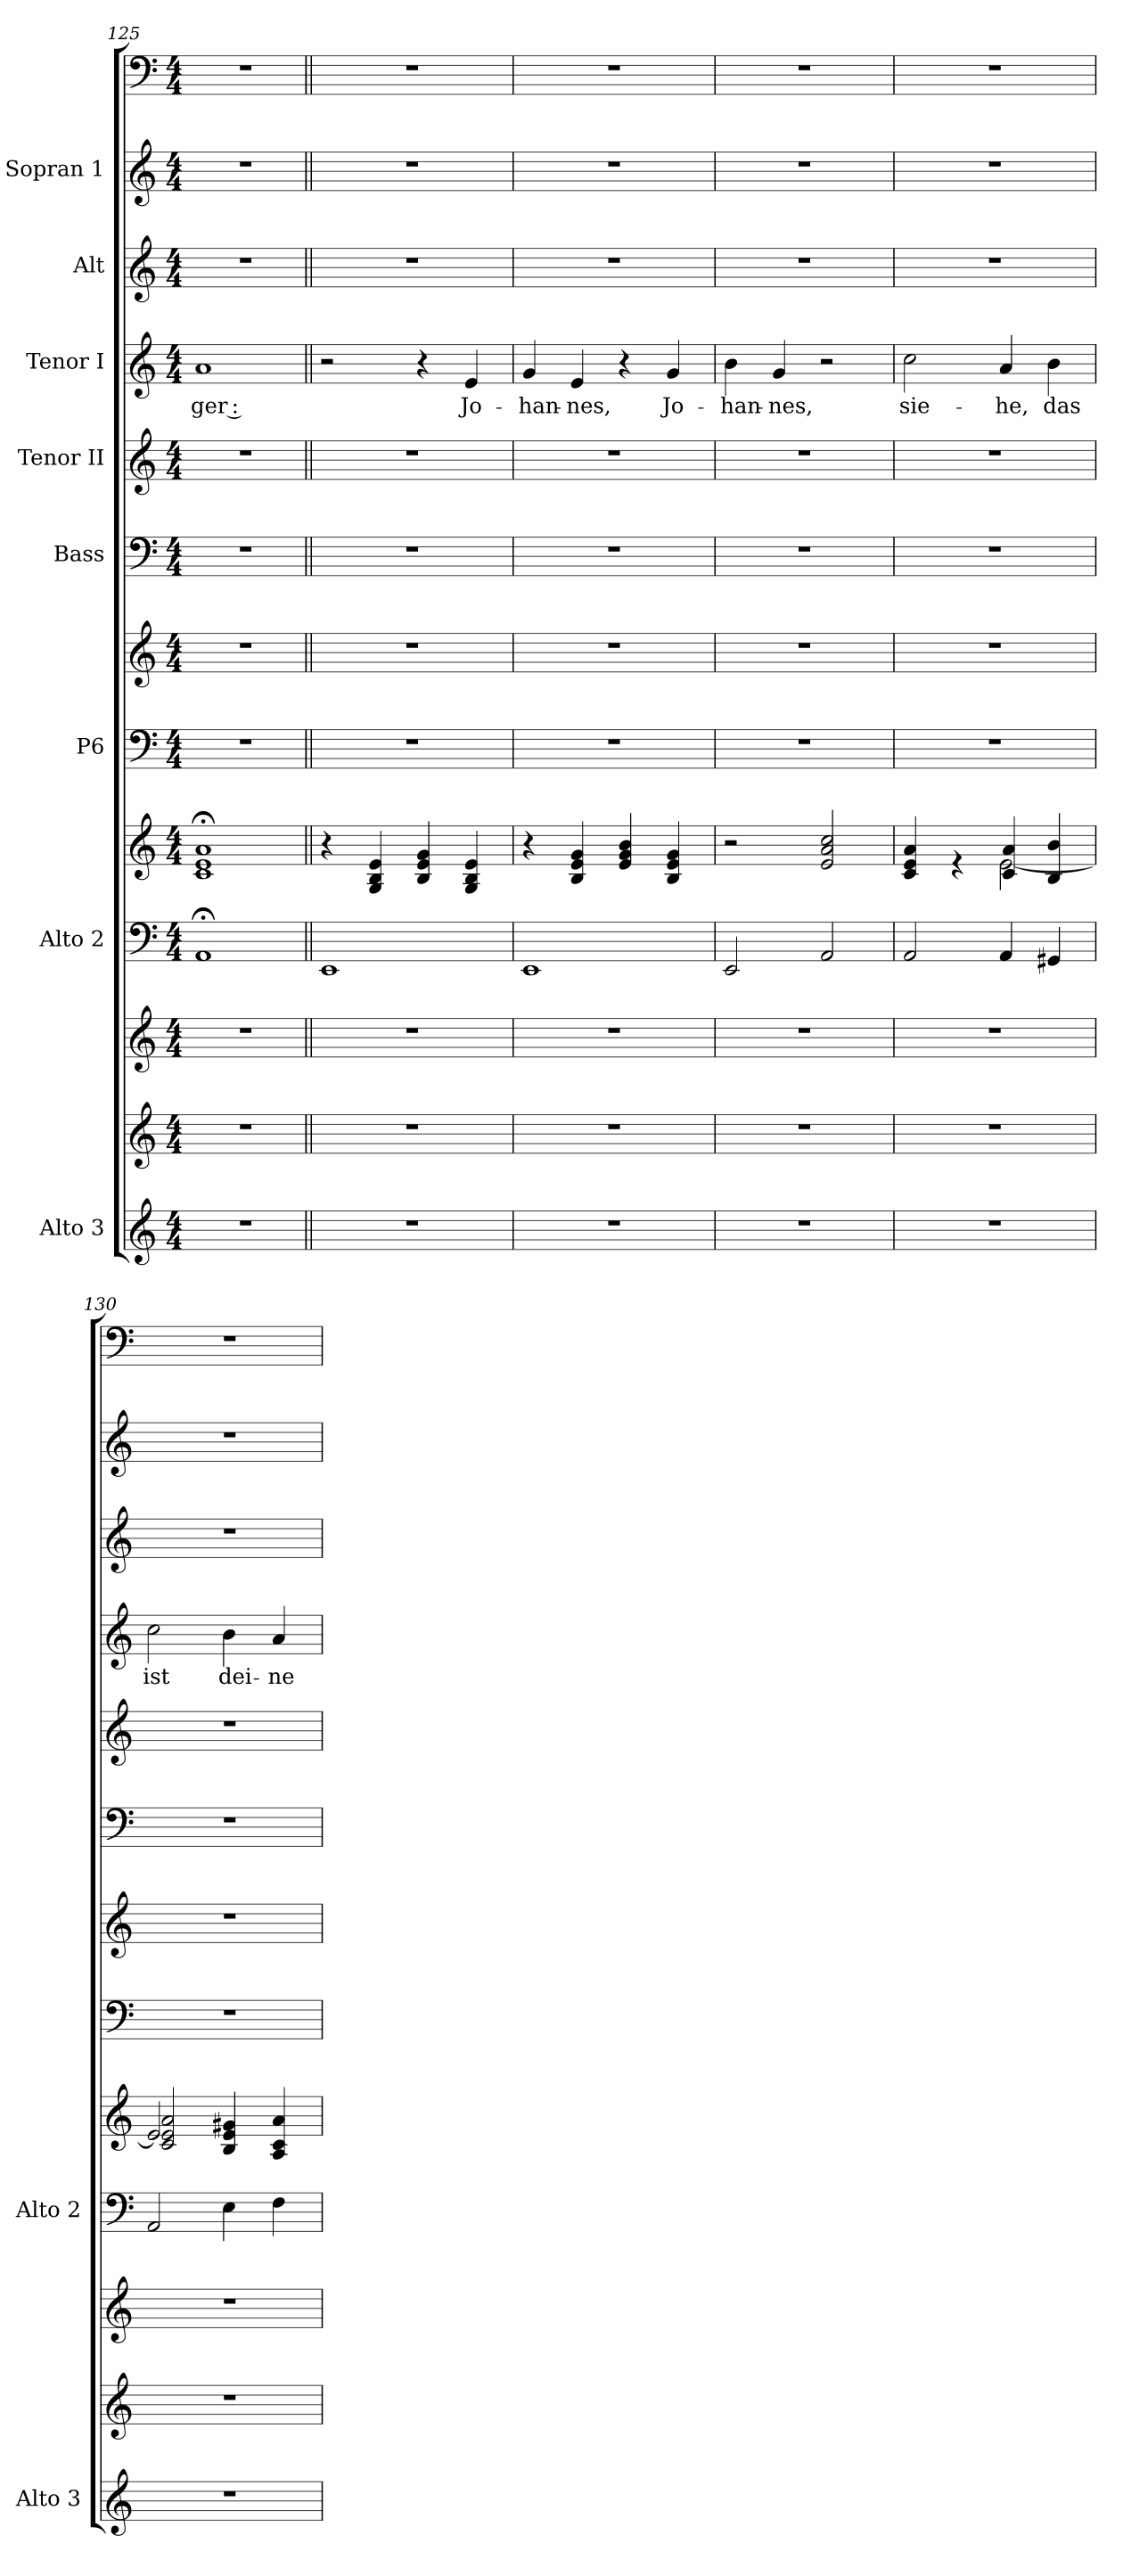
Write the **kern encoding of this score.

**kern	**kern	**kern	**kern	**kern	**kern	**kern	**kern	**kern	**kern	**text	**kern	**kern	**kern
*part11	*part10	*part9	*part8	*part8	*part7	*part7	*part6	*part5	*part4	*part4	*part3	*part2	*part1
*staff13	*staff12	*staff11	*staff10	*staff9	*staff8	*staff7	*staff6	*staff5	*staff4	*staff4	*staff3	*staff2	*staff1
*I"Alto 3	*	*	*I"Alto 2	*	*I"P6	*	*I"Bass	*I"Tenor II	*I"Tenor I	*	*I"Alt	*I"Sopran 1	*
*I'Alto 3	*	*	*I'Alto 2	*	*	*	*	*	*	*	*	*	*
*clefG2	*clefG2	*clefG2	*clefF4	*clefG2	*clefF4	*clefG2	*clefF4	*clefG2	*clefG2	*	*clefG2	*clefG2	*clefF4
*	*ITrd7c12	*ITrd7c12	*	*	*	*	*	*ITrd7c12	*ITrd7c12	*	*	*	*
*k[]	*k[]	*k[]	*k[]	*k[]	*k[]	*k[]	*k[]	*k[]	*k[]	*	*k[]	*k[]	*k[]
*C:	*C:	*C:	*C:	*C:	*C:	*C:	*C:	*C:	*C:	*	*C:	*C:	*C:
*M4/4	*M4/4	*M4/4	*M4/4	*M4/4	*M4/4	*M4/4	*M4/4	*M4/4	*M4/4	*	*M4/4	*M4/4	*M4/4
=125	=125	=125	=125	=125	=125	=125	=125	=125	=125	=125	=125	=125	=125
*	*	*	*^	*^	*	*	*	*	*	*	*	*	*
*	*	*	*	*	*	*^	*	*	*	*	*	*	*	*	*
!	!	!	!	!	!	!	!	!	!	!	!	!	!LO:LY:b	!	!	!
1r	1r	1r	1AA;	1ryy	1ryy	1ryy	1c; 1e; 1a;	1r	1r	1r	1r	1A	-ger :	1r	1r	1r
=126||	=126||	=126||	=126||	=126||	=126||	=126||	=126||	=126||	=126||	=126||	=126||	=126||	=126||	=126||	=126||	=126||
1r	1r	1r	1EE	1ryy	1ryy	1ryy	4r	1r	1r	1r	1r	2r	.	1r	1r	1r
.	.	.	.	.	.	.	4G/ 4B/ 4e/	.	.	.	.	.	.	.	.	.
.	.	.	.	.	.	.	4B/ 4e/ 4g/	.	.	.	.	4r	.	.	.	.
!	!	!	!	!	!	!	!	!	!	!	!	!	!LO:LY:b	!	!	!
.	.	.	.	.	.	.	4G/ 4B/ 4e/	.	.	.	.	4E/	Jo-	.	.	.
=127	=127	=127	=127	=127	=127	=127	=127	=127	=127	=127	=127	=127	=127	=127	=127	=127
!	!	!	!	!	!	!	!	!	!	!	!	!	!LO:LY:b	!	!	!
1r	1r	1r	1EE	1ryy	1ryy	1ryy	4r	1r	1r	1r	1r	4G/	-han-	1r	1r	1r
!	!	!	!	!	!	!	!	!	!	!	!	!	!LO:LY:b	!	!	!
.	.	.	.	.	.	.	4B/ 4e/ 4g/	.	.	.	.	4E/	-nes,	.	.	.
.	.	.	.	.	.	.	4e/ 4g/ 4b/	.	.	.	.	4r	.	.	.	.
!	!	!	!	!	!	!	!	!	!	!	!	!	!LO:LY:b	!	!	!
.	.	.	.	.	.	.	4B/ 4e/ 4g/	.	.	.	.	4G/	Jo-	.	.	.
=128	=128	=128	=128	=128	=128	=128	=128	=128	=128	=128	=128	=128	=128	=128	=128	=128
!	!	!	!	!	!	!	!	!	!	!	!	!	!LO:LY:b	!	!	!
1r	1r	1r	2EE/	1ryy	1ryy	1ryy	2r	1r	1r	1r	1r	4B\	-han-	1r	1r	1r
!	!	!	!	!	!	!	!	!	!	!	!	!	!LO:LY:b	!	!	!
.	.	.	.	.	.	.	.	.	.	.	.	4G/	-nes,	.	.	.
.	.	.	2AA/	.	.	.	2e/ 2a/ 2cc/	.	.	.	.	2r	.	.	.	.
=129	=129	=129	=129	=129	=129	=129	=129	=129	=129	=129	=129	=129	=129	=129	=129	=129
!	!	!	!	!	!	!	!	!	!	!	!	!	!LO:LY:b	!	!	!
1r	1r	1r	2AA/	1ryy	1ryy	2ryy	4c/ 4e/ 4a/	1r	1r	1r	1r	2c\	sie-	1r	1r	1r
.	.	.	.	.	.	.	4r	.	.	.	.	.	.	.	.	.
!	!	!	!	!	!	!	!	!	!	!	!	!	!LO:LY:b	!	!	!
.	.	.	4AA/	.	.	[<2e\	4c/ 4a/	.	.	.	.	4A/	-he,	.	.	.
!	!	!	!	!	!	!	!	!	!	!	!	!	!LO:LY:b	!	!	!
.	.	.	4GG#X/	.	.	.	4B/ 4b/	.	.	.	.	4B\	das	.	.	.
=130	=130	=130	=130	=130	=130	=130	=130	=130	=130	=130	=130	=130	=130	=130	=130	=130
!	!	!	!	!	!	!	!	!	!	!	!	!	!LO:LY:b	!	!	!
1r	1r	1r	2AA/	1ryy	1ryy	2e/]	2c/ 2e/ 2a/	1r	1r	1r	1r	2c\	ist	1r	1r	1r
!	!	!	!	!	!	!	!	!	!	!	!	!	!LO:LY:b	!	!	!
.	.	.	4E\	.	.	2ryy	4B/ 4e/ 4g#X/	.	.	.	.	4B\	dei-	.	.	.
!	!	!	!	!	!	!	!	!	!	!	!	!	!LO:LY:b	!	!	!
.	.	.	4F\	.	.	.	4A/ 4c/ 4a/	.	.	.	.	4A/	-ne	.	.	.
*	*	*	*v	*v	*	*	*	*	*	*	*	*	*	*	*	*
*	*	*	*	*v	*v	*v	*	*	*	*	*	*	*	*	*
=	=	=	=	=	=	=	=	=	=	=	=	=	=
*-	*-	*-	*-	*-	*-	*-	*-	*-	*-	*-	*-	*-	*-
